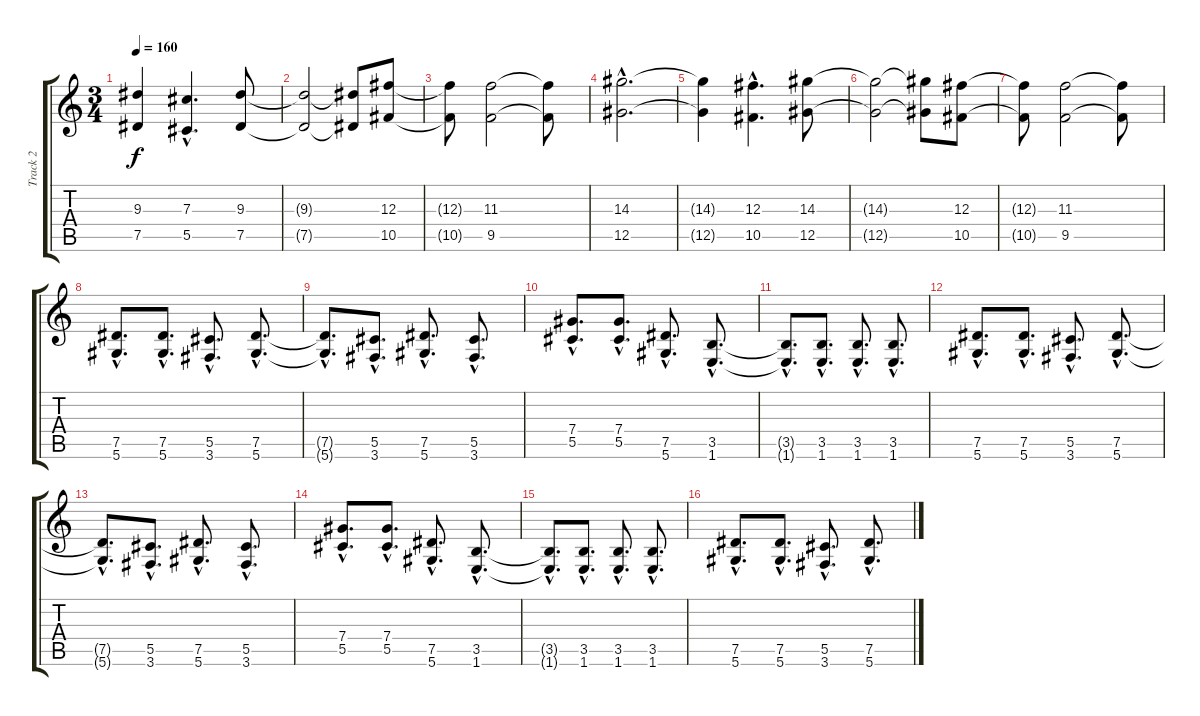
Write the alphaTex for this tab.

\track ("Track 2" "Track 2") {instrument overdrivenguitar}
\staff {score tabs}
\tuning (Eb4 Bb3 Gb3 Db3 Ab2 Eb2) {hide}
\ts (3 4)
\tempo 160
\clef g2
\ks c
(9.3{t} 7.5{t}).4{dy f} (7.3{hac} 5.5{hac}).4{d} (9.3 7.5).8 |
(9.3{t} 7.5{t}).2 (9.3{t} 7.5{t}).8 (12.3 10.5).8 |
(12.3{t} 10.5{t}).8 (11.3 9.5).2 (11.3{t} 9.5{t}).8 |
(14.3{hac} 12.5{hac}).2{d} |
(14.3{t} 12.5{t}).4 (12.3{hac} 10.5{hac}).4{d} (14.3 12.5).8 |
(14.3{t} 12.5{t}).2 (14.3{t} 12.5{t}).8 (12.3 10.5).8 |
(12.3{t} 10.5{t}).8 (11.3 9.5).2 (11.3{t} 9.5{t}).8 |
(7.5{hac} 5.6{hac}).8{d} (7.5{hac} 5.6{hac}).8{d} (5.5{hac} 3.6{hac}).8{d} (7.5{hac} 5.6{hac}).8{d} |
(7.5{hac t} 5.6{hac t}).8{d} (5.5{hac} 3.6{hac}).8{d} (7.5{hac} 5.6{hac}).8{d} (5.5{hac} 3.6{hac}).8{d} |
(7.4{hac} 5.5{hac}).8{d} (7.4{hac} 5.5{hac}).8{d} (7.5{hac} 5.6{hac}).8{d} (3.5{hac} 1.6{hac}).8{d} |
(3.5{hac t} 1.6{hac t}).8{d} (3.5{hac} 1.6{hac}).8{d} (3.5{hac} 1.6{hac}).8{d} (3.5{hac} 1.6{hac}).8{d} |
(7.5{hac} 5.6{hac}).8{d} (7.5{hac} 5.6{hac}).8{d} (5.5{hac} 3.6{hac}).8{d} (7.5{hac} 5.6{hac}).8{d} |
(7.5{hac t} 5.6{hac t}).8{d} (5.5{hac} 3.6{hac}).8{d} (7.5{hac} 5.6{hac}).8{d} (5.5{hac} 3.6{hac}).8{d} |
(7.4{hac} 5.5{hac}).8{d} (7.4{hac} 5.5{hac}).8{d} (7.5{hac} 5.6{hac}).8{d} (3.5{hac} 1.6{hac}).8{d} |
(3.5{hac t} 1.6{hac t}).8{d} (3.5{hac} 1.6{hac}).8{d} (3.5{hac} 1.6{hac}).8{d} (3.5{hac} 1.6{hac}).8{d} |
(7.5{hac} 5.6{hac}).8{d} (7.5{hac} 5.6{hac}).8{d} (5.5{hac} 3.6{hac}).8{d} (7.5{hac} 5.6{hac}).8{d}
